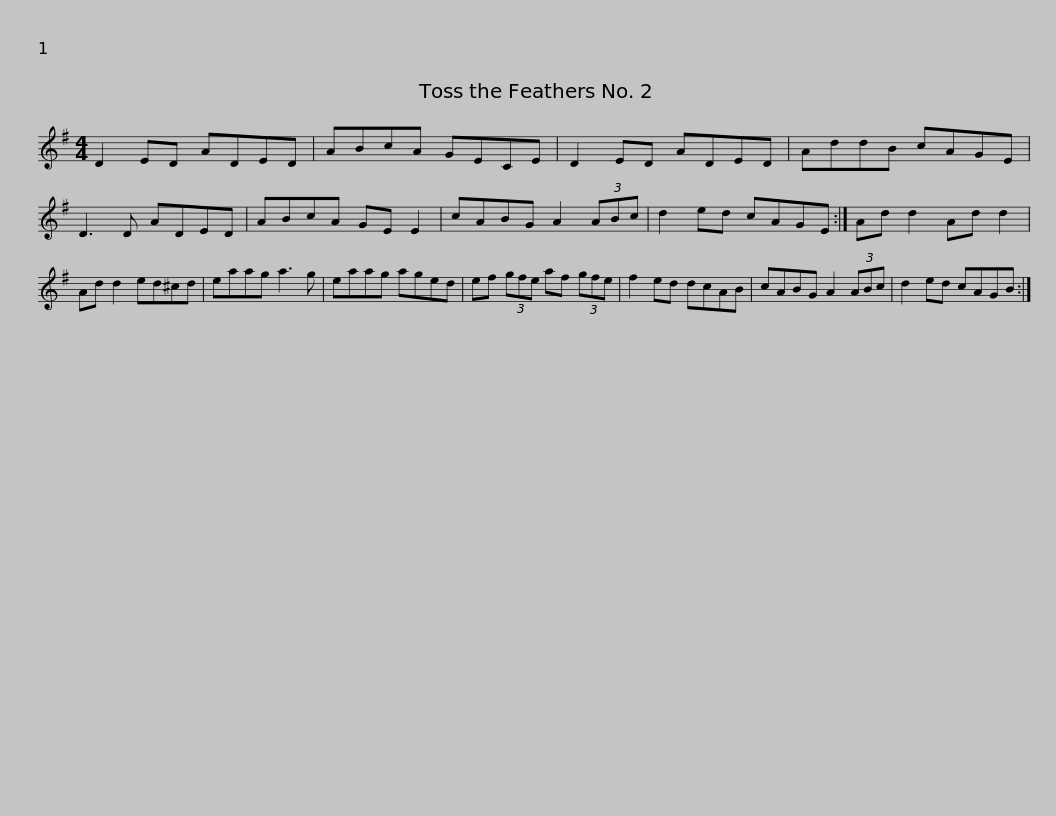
X:1
L:1/8
M:4/4
I:linebreak $
K:G
V:1 treble
V:1
 D2 ED ADED | ABcA GECE | D2 ED ADED | AddB cAGE | D3 D ADED | %5
 ABcA GE E2 |$ cABG A2 (3ABc | d2 ed cAGE :| Ad d2 Ad d2 | Ad d2 ed^cd | %10
 eaag a3 g | eaag aged |$ ef (3gfe af (3gfe | f2 ed dcAB | cABG A2 (3ABc | %15
 d2 ed cAGB :| %16
